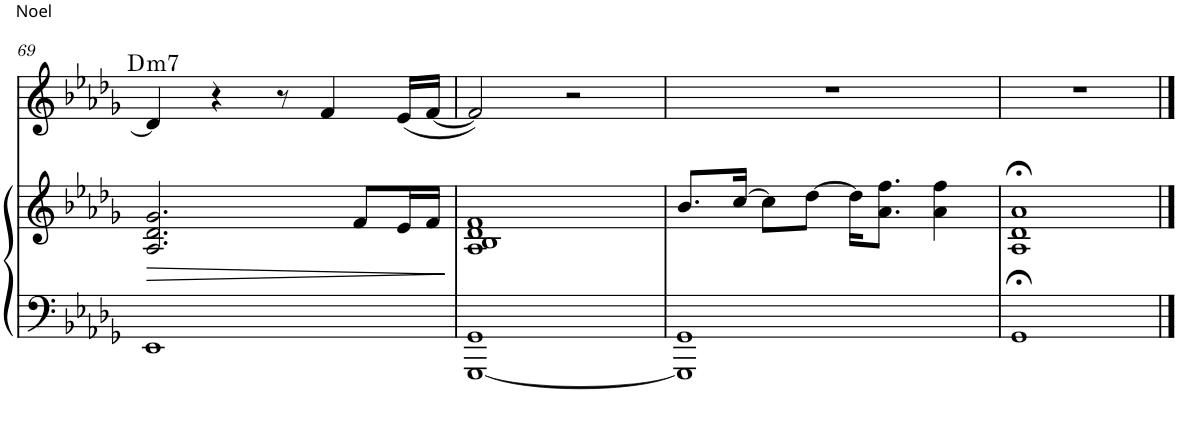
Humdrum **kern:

**kern	**kern	**dynam	**kern	**harte
*part2	*part2	*part2	*part1	*part1
*staff3	*staff2	*staff2/3	*staff1	*
!!LO:PB:g=z
*clefF4	*clefG2	*	*clefG2	*
*k[b-e-a-d-g-]	*k[b-e-a-d-g-]	*	*k[b-e-a-d-g-]	*
*M4/4	*M4/4	*	*M4/4	*
=69	=69	=69	=69	=69
!	!	!LO:HP:b	!	!LO:H:kt=m7
1EE-	2.A-/ 2.d-/ 2.g-/	>	4d-/]	D:min7
.	.	.	4r	.
.	.	.	8r	.
.	.	.	4f/	.
.	8f/L	.	.	.
.	16e-/L	.	(16e-/LL	.
.	16f/JJ	.	[16f/JJ	.
.	.	]	.	.
=70	=70	=70	=70	=70
[1GGG- 1GG-	1A- 1B- 1d- 1f	.	2f/])	.
.	.	.	2r	.
=71	=71	=71	=71	=71
1GGG-] 1GG-	8.b-/L	.	1r	.
.	[16cc/Jk	.	.	.
.	8cc\L]	.	.	.
.	[8dd-\J	.	.	.
.	16dd-\KL]	.	.	.
.	8.a-\ 8.ff\J	.	.	.
.	4a-\ 4ff\	.	.	.
=72	=72	=72	=72	=72
1GG-;<	1A-;< 1d-;< 1a-;<	.	1r	.
==	==	==	==	==
*-	*-	*-	*-	*-
